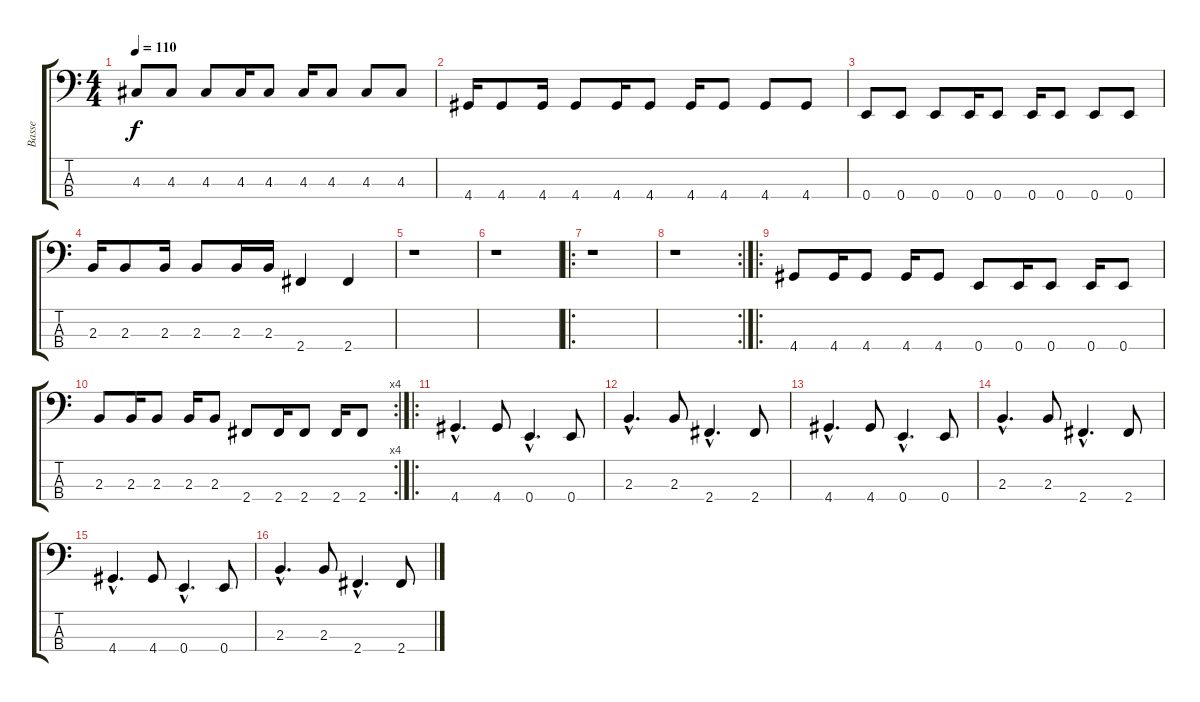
\track ("Basse" "Basse") {instrument electricbassfinger}
\staff {score tabs}
\tuning (G2 D2 A1 E1) {hide}
\ts (4 4)
\tempo 110
\clef f4
\ks c
4.3.8{dy f} 4.3.8 4.3.8 4.3.16 4.3.8 4.3.16 4.3.8 4.3.8 4.3.8 |
4.4.16 4.4.8 4.4.16 4.4.8 4.4.16 4.4.8 4.4.16 4.4.8 4.4.8 4.4.8 |
0.4.8 0.4.8 0.4.8 0.4.16 0.4.8 0.4.16 0.4.8 0.4.8 0.4.8 |
2.3.16 2.3.8 2.3.16 2.3.8 2.3.16 2.3.16 2.4.4 2.4.4 |
r.1 |
r.1 |
\ro
r.1 |
\rc 2
r.1 |
\ro
4.4.8 4.4.16 4.4.8 4.4.16 4.4.8 0.4.8 0.4.16 0.4.8 0.4.16 0.4.8 |
\rc 4
2.3.8 2.3.16 2.3.8 2.3.16 2.3.8 2.4.8 2.4.16 2.4.8 2.4.16 2.4.8 |
\ro
4.4{hac}.4{d} 4.4.8 0.4{hac}.4{d} 0.4.8 |
2.3{hac}.4{d} 2.3.8 2.4{hac}.4{d} 2.4.8 |
4.4{hac}.4{d} 4.4.8 0.4{hac}.4{d} 0.4.8 |
2.3{hac}.4{d} 2.3.8 2.4{hac}.4{d} 2.4.8 |
4.4{hac}.4{d} 4.4.8 0.4{hac}.4{d} 0.4.8 |
2.3{hac}.4{d} 2.3.8 2.4{hac}.4{d} 2.4.8
